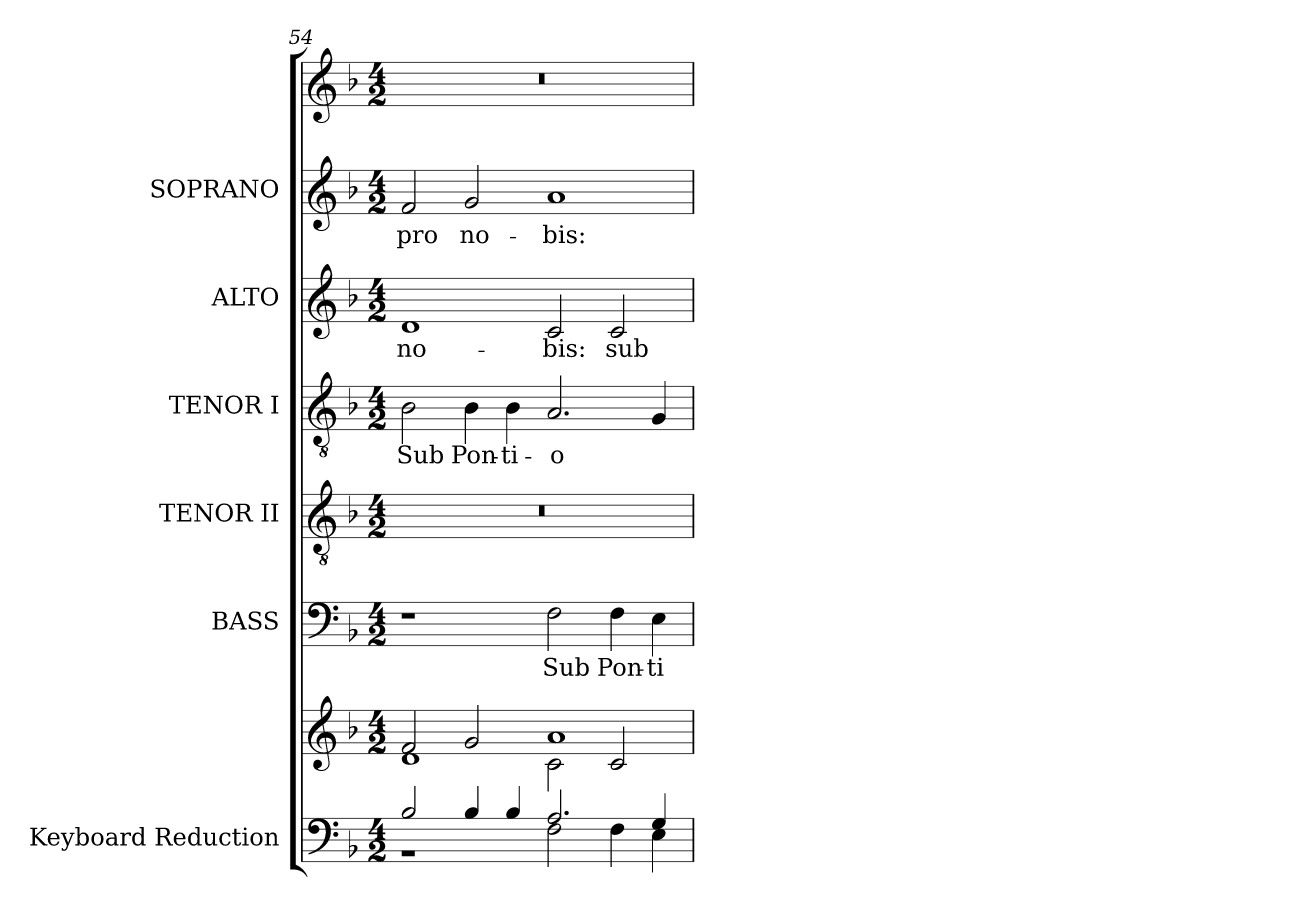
**kern	**kern	**kern	**text	**kern	**kern	**text	**kern	**text	**kern	**text	**kern
*part7	*part7	*part6	*part6	*part5	*part4	*part4	*part3	*part3	*part2	*part2	*part1
*staff8	*staff7	*staff6	*staff6	*staff5	*staff4	*staff4	*staff3	*staff3	*staff2	*staff2	*staff1
*I"Keyboard Reduction	*	*I"BASS	*	*I"TENOR II	*I"TENOR I	*	*I"ALTO	*	*I"SOPRANO	*	*
*I'Reduc.	*	*I'B.	*	*I'T. II	*I'T. I	*	*I'A.	*	*I'S.	*	*
*clefF4	*clefG2	*clefF4	*	*clefGv2	*clefGv2	*	*clefG2	*	*clefG2	*	*clefG2
*	*	*	*	*ITrd7c12	*ITrd7c12	*	*	*	*	*	*
*k[b-]	*k[b-]	*k[b-]	*	*k[b-]	*k[b-]	*	*k[b-]	*	*k[b-]	*	*k[b-]
*F:	*F:	*F:	*	*F:	*F:	*	*F:	*	*F:	*	*F:
*M4/2	*M4/2	*M4/2	*	*M4/2	*M4/2	*	*M4/2	*	*M4/2	*	*M4/2
=54	=54	=54	=54	=54	=54	=54	=54	=54	=54	=54	=54
*^	*^	*	*	*	*	*	*	*	*	*	*
!	!	!	!	!	!	!LO:N:vis=1	!	!	!	!	!	!	!
!	!	!	!	!	!	!	!	!LO:LY:b:color=#000000	!	!	!	!	!
!	!	!	!	!	!	!	!	!	!	!LO:LY:b:color=#000000	!	!	!
!	!	!	!	!	!	!	!	!	!	!	!	!LO:LY:b:color=#000000	!LO:N:vis=1
2B-i/	1r	2fi/	1di	1r	.	0r	2BB-i\	Sub	1di	no-	2fi/	pro	0r
!	!	!	!	!	!	!	!	!LO:LY:b:color=#000000	!	!	!	!	!
!	!	!	!	!	!	!	!	!	!	!	!	!LO:LY:b:color=#000000	!
4B-i/	.	2gi/	.	.	.	.	4BB-i\	Pon-	.	.	2gi/	no-	.
!	!	!	!	!	!	!	!	!LO:LY:b:color=#000000	!	!	!	!	!
4B-i/	.	.	.	.	.	.	4BB-i\	-ti-	.	.	.	.	.
!	!	!	!	!	!LO:LY:b:color=#000000	!	!	!	!	!	!	!	!
!	!	!	!	!	!	!	!	!LO:LY:b:color=#000000	!	!	!	!	!
!	!	!	!	!	!	!	!	!	!	!LO:LY:b:color=#000000	!	!	!
!	!	!	!	!	!	!	!	!	!	!	!	!LO:LY:b:color=#000000	!
2.Ai/	2Fi\	1ai	2ci\	2Fi\	Sub	.	2.AAi/	-o	2ci/	-bis:	1ai	-bis:	.
!	!	!	!	!	!LO:LY:b:color=#000000	!	!	!	!	!	!	!	!
!	!	!	!	!	!	!	!	!	!	!LO:LY:b:color=#000000	!	!	!
.	4Fi\	.	2ci/	4Fi\	Pon-	.	.	.	2ci/	sub	.	.	.
!	!	!	!	!	!LO:LY:b:color=#000000	!	!	!	!	!	!	!	!
4Gi/	4Ei\	.	.	4Ei\	-ti-	.	4GGi/	.	.	.	.	.	.
*v	*v	*	*	*	*	*	*	*	*	*	*	*	*
*	*v	*v	*	*	*	*	*	*	*	*	*	*
=	=	=	=	=	=	=	=	=	=	=	=
*-	*-	*-	*-	*-	*-	*-	*-	*-	*-	*-	*-
